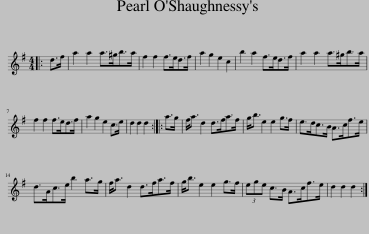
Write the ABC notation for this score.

X:1
L:1/8
M:4/4
I:linebreak $
K:G
V:1 treble
V:1
|: d>f | a2 a2 a>^gb>a | f2 f2 f>ed>f | a2 g2 e2 c2 | b2 a2 f>ed>f | %5
 a2 a2 a>^gb>a |$ f2 f2 f>ed>f | a2 g2 e2 c>e | d2 d2 d2 :: a>g | %10
 f<a d2 d>fa>f | g<b e2 e2 g>f | e>dc>B A>cf>e |$ d>Ac>e b2 a>g | f<a d2 d>fa>f | %15
 g<b e2 e2 g>f | (3ege c>B A>cf>e | d2 d2 d2 :| %18
